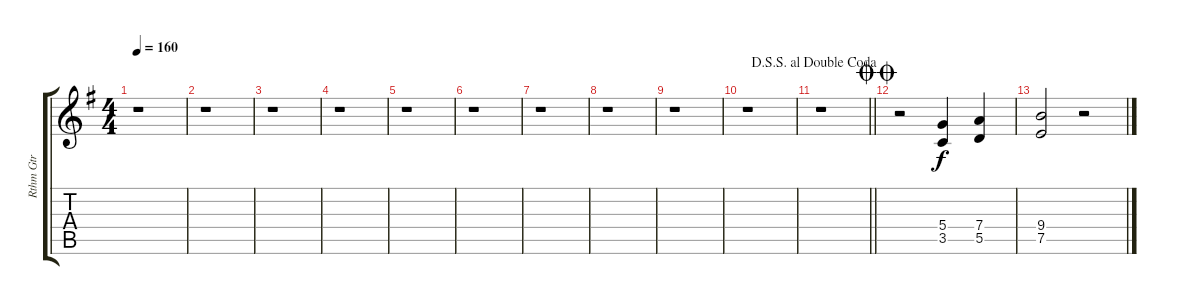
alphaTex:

\track ("Rthm Gtr" "Rthm Gtr") {instrument distortionguitar}
\staff {score tabs}
\tuning (E4 B3 G3 D3 A2 E2) {hide}
\ts (4 4)
\tempo 160
\clef g2
\ks g
r.1{dy f} |
r.1 |
r.1 |
r.1 |
r.1 |
r.1 |
r.1 |
r.1 |
r.1 |
r.1 |
\jump dalsegnosegnoaldoublecoda
\barLineRight lightlight
r.1 |
\jump doublecoda
r.2 (5.4 3.5).4 (7.4 5.5).4 |
(9.4 7.5).2 r.2
